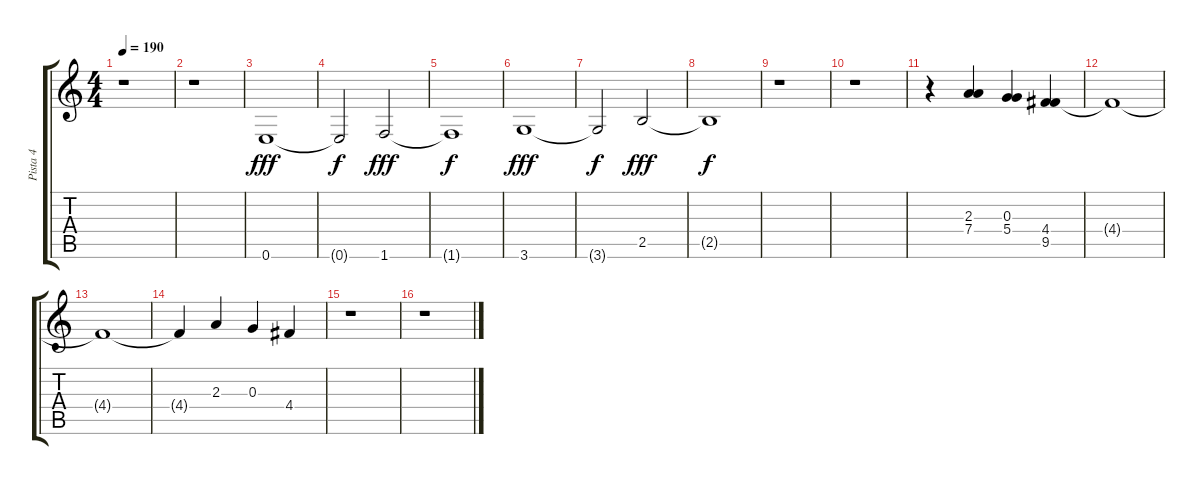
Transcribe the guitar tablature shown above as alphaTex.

\track ("Pista 4" "Pista 4") {instrument distortionguitar}
\staff {score tabs}
\tuning (E4 B3 G3 D3 A2 E2) {hide}
\ts (4 4)
\tempo 190
\clef g2
\ks c
r.1{dy f} |
r.1 |
0.6.1{dy fff} |
0.6{t}.2{dy f} 1.6.2{dy fff} |
1.6{t}.1{dy f} |
3.6.1{dy fff} |
3.6{t}.2{dy f} 2.5.2{dy fff} |
2.5{t}.1{dy f} |
r.1 |
r.1 |
r.4 (2.3 7.4).4 (0.3 5.4).4 (4.4 9.5).4 |
4.4{t}.1 |
4.4{t}.1 |
4.4{t}.4 2.3.4 0.3.4 4.4.4 |
r.1 |
r.1
